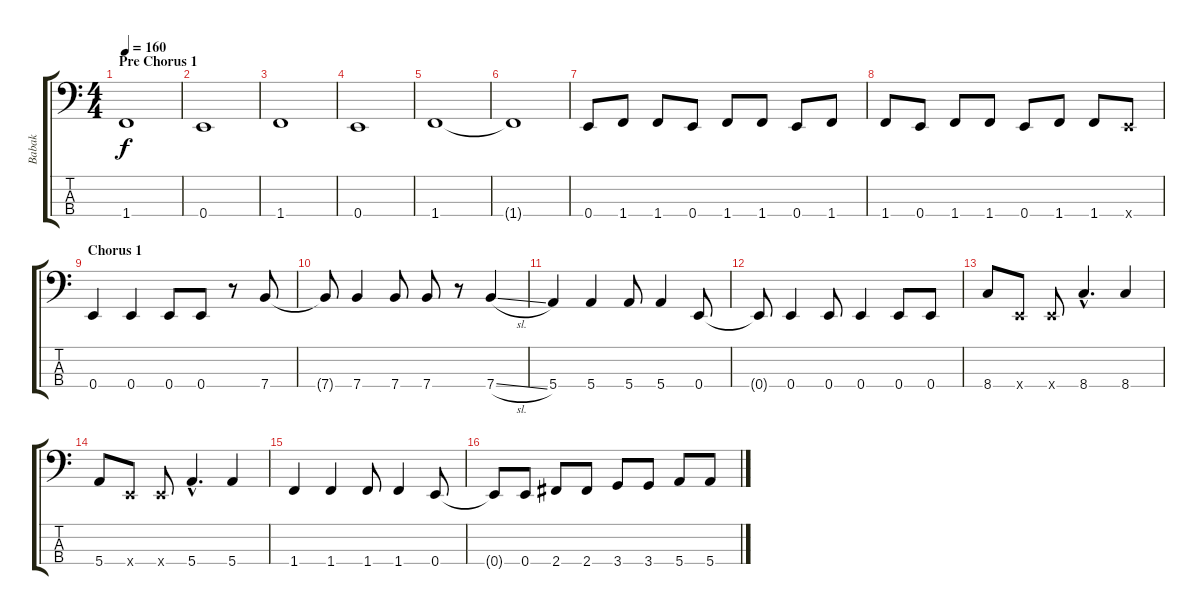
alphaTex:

\track ("Babak" "Babak") {instrument electricbassfinger}
\staff {score tabs}
\tuning (G2 D2 A1 E1) {hide}
\ts (4 4)
\section ("" "Pre Chorus 1")
\tempo 160
\clef f4
\ks c
1.4.1{dy f} |
0.4.1 |
1.4.1 |
0.4.1 |
1.4.1 |
1.4{t}.1 |
0.4.8 1.4.8 1.4.8 0.4.8 1.4.8 1.4.8 0.4.8 1.4.8 |
1.4.8 0.4.8 1.4.8 1.4.8 0.4.8 1.4.8 1.4.8 0.4{x}.8 |
\section ("" "Chorus 1")
0.4.4 0.4.4 0.4.8 0.4.8 r.8 7.4.8 |
7.4{t}.8 7.4.4 7.4.8 7.4.8 r.8 7.4{sl}.4 |
5.4.4 5.4.4 5.4.8 5.4.4 0.4.8 |
0.4{t}.8 0.4.4 0.4.8 0.4.4 0.4.8 0.4.8 |
8.4.8 0.4{x}.8 0.4{x}.8 8.4{hac}.4{d} 8.4.4 |
5.4.8 0.4{x}.8 0.4{x}.8 5.4{hac}.4{d} 5.4.4 |
1.4.4 1.4.4 1.4.8 1.4.4 0.4.8 |
0.4{t}.8 0.4.8 2.4.8 2.4.8 3.4.8 3.4.8 5.4.8 5.4.8
